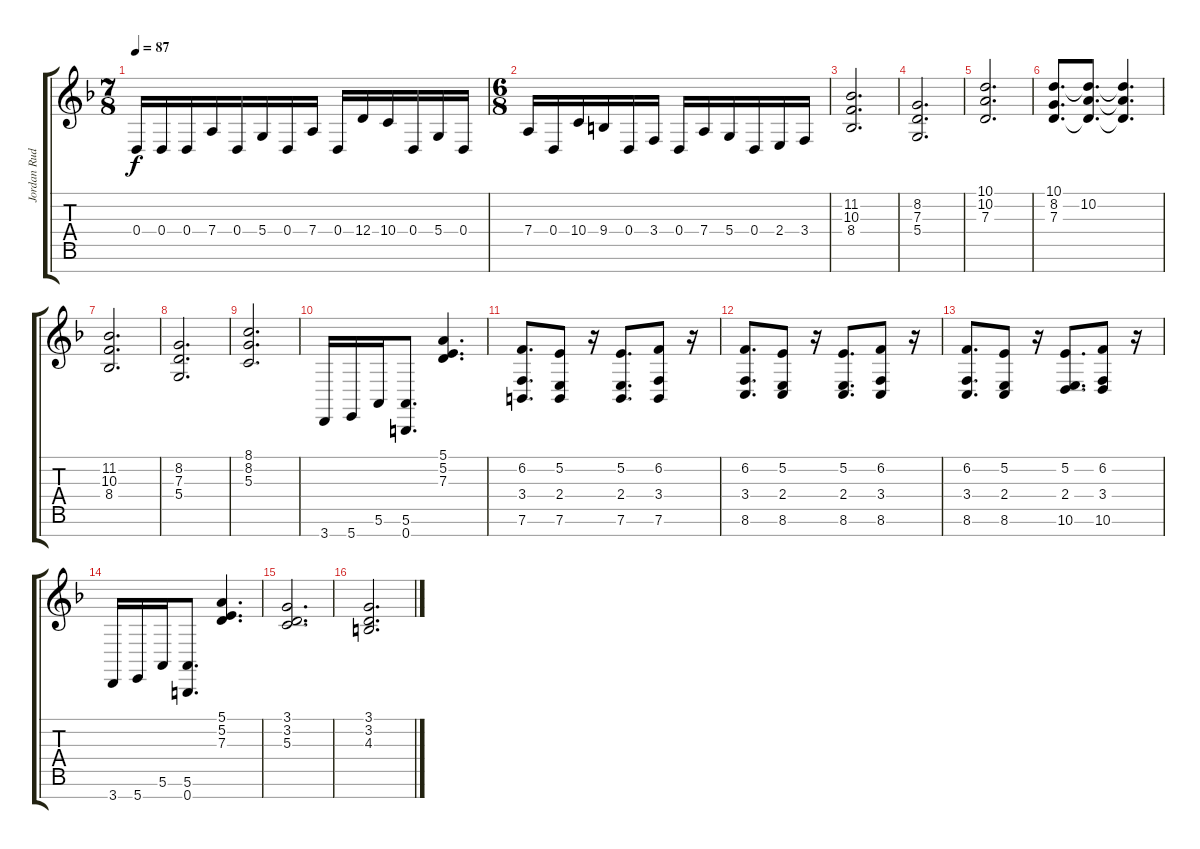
\track ("Jordan Rudess - Keyboard" "Jordan Rud") {instrument lead2sawtooth}
\staff {score tabs}
\tuning (E4 B3 G3 D3 A2 E2 B1) {hide}
\ts (7 8)
\tempo 87
\clef g2
\ks dminor
0.4.16{dy f} 0.4.16 0.4.16 7.4.16 0.4.16 5.4.16 0.4.16 7.4.16 0.4.16 12.4.16 10.4.16 0.4.16 5.4.16 0.4.16 |
\ts (6 8)
7.4.16 0.4.16 10.4.16 9.4.16 0.4.16 3.4.16 0.4.16 7.4.16 5.4.16 0.4.16 2.4.16 3.4.16 |
(11.2 10.3 8.4).2{d instrument synthstrings1} |
(8.2 7.3 5.4).2{d} |
(10.1 10.2 7.3).2{d} |
(10.1 8.2 7.3).8{d} (10.1{t} 10.2 7.3{t}).8{d} (10.1{t} 10.2{t} 7.3{t}).4{d} |
(11.2 10.3 8.4).2{d} |
(8.2 7.3 5.4).2{d} |
(8.1 8.2 5.3).2{d} |
3.7.16 5.7.16 5.6.16 (5.6 0.7).8{d} (5.1 5.2 7.3).4{d} |
(6.2 3.4 7.6).8{d} (5.2 2.4 7.6).8 r.16 (5.2 2.4 7.6).8{d} (6.2 3.4 7.6).8 r.16 |
(6.2 3.4 8.6).8{d} (5.2 2.4 8.6).8 r.16 (5.2 2.4 8.6).8{d} (6.2 3.4 8.6).8 r.16 |
(6.2 3.4 8.6).8{d} (5.2 2.4 8.6).8 r.16 (5.2 2.4 10.6).8{d} (6.2 3.4 10.6).8 r.16 |
3.7.16 5.7.16 5.6.16 (5.6 0.7).8{d} (5.1 5.2 7.3).4{d} |
(3.1 3.2 5.3).2{d} |
(3.1 3.2 4.3).2{d}
